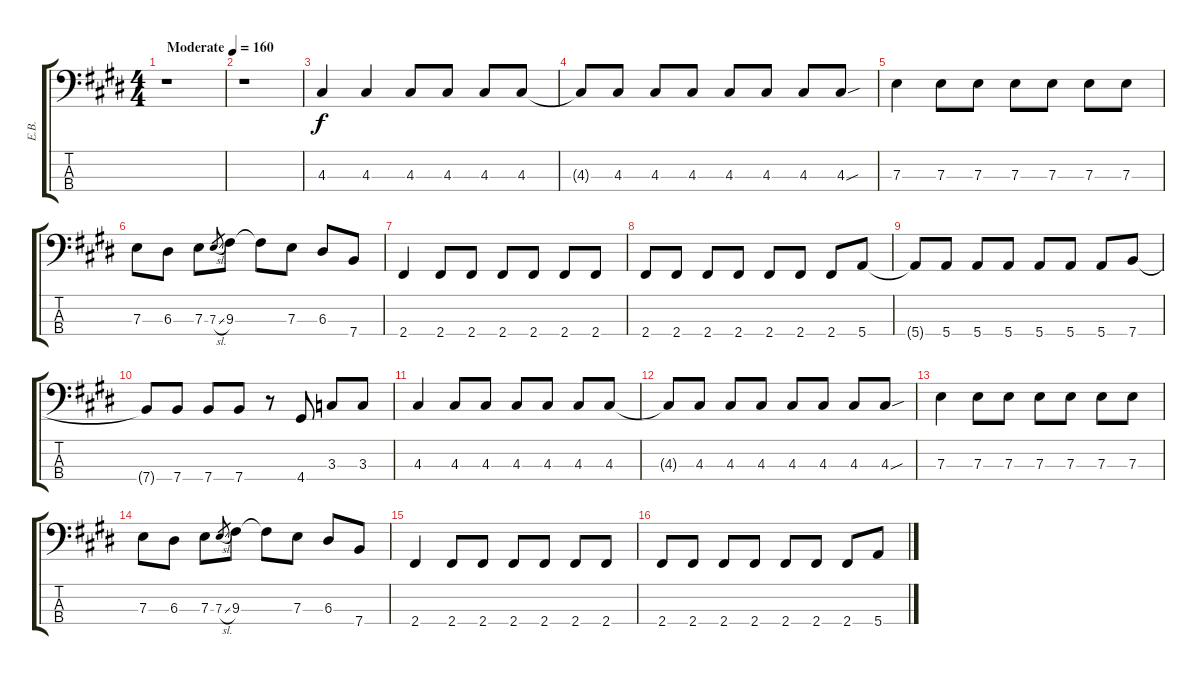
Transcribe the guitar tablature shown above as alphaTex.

\track ("E.B." "E.B.") {instrument electricbassfinger}
\staff {score tabs}
\tuning (G2 D2 A1 E1) {hide}
\ts (4 4)
\tempo (160 "Moderate")
\clef f4
\ks e
r.1{dy f instrument electricbassfinger} |
r.1 |
4.3.4 4.3.4 4.3.8 4.3.8 4.3.8 4.3.8 |
4.3{t}.8 4.3.8 4.3.8 4.3.8 4.3.8 4.3.8 4.3.8 4.3{sou}.8 |
7.3.4 7.3.8 7.3.8 7.3.8 7.3.8 7.3.8 7.3.8 |
7.3.8 6.3.8 7.3.8 7.3{sl}.8{gr} 9.3.8 9.3{t}.8 7.3.8 6.3.8 7.4.8 |
2.4.4 2.4.8 2.4.8 2.4.8 2.4.8 2.4.8 2.4.8 |
2.4.8 2.4.8 2.4.8 2.4.8 2.4.8 2.4.8 2.4.8 5.4.8 |
5.4{t}.8 5.4.8 5.4.8 5.4.8 5.4.8 5.4.8 5.4.8 7.4.8 |
7.4{t}.8 7.4.8 7.4.8 7.4.8 r.8 4.4.8 3.3.8 3.3.8 |
4.3.4 4.3.8 4.3.8 4.3.8 4.3.8 4.3.8 4.3.8 |
4.3{t}.8 4.3.8 4.3.8 4.3.8 4.3.8 4.3.8 4.3.8 4.3{sou}.8 |
7.3.4 7.3.8 7.3.8 7.3.8 7.3.8 7.3.8 7.3.8 |
7.3.8 6.3.8 7.3.8 7.3{sl}.8{gr} 9.3.8 9.3{t}.8 7.3.8 6.3.8 7.4.8 |
2.4.4 2.4.8 2.4.8 2.4.8 2.4.8 2.4.8 2.4.8 |
2.4.8 2.4.8 2.4.8 2.4.8 2.4.8 2.4.8 2.4.8 5.4.8
